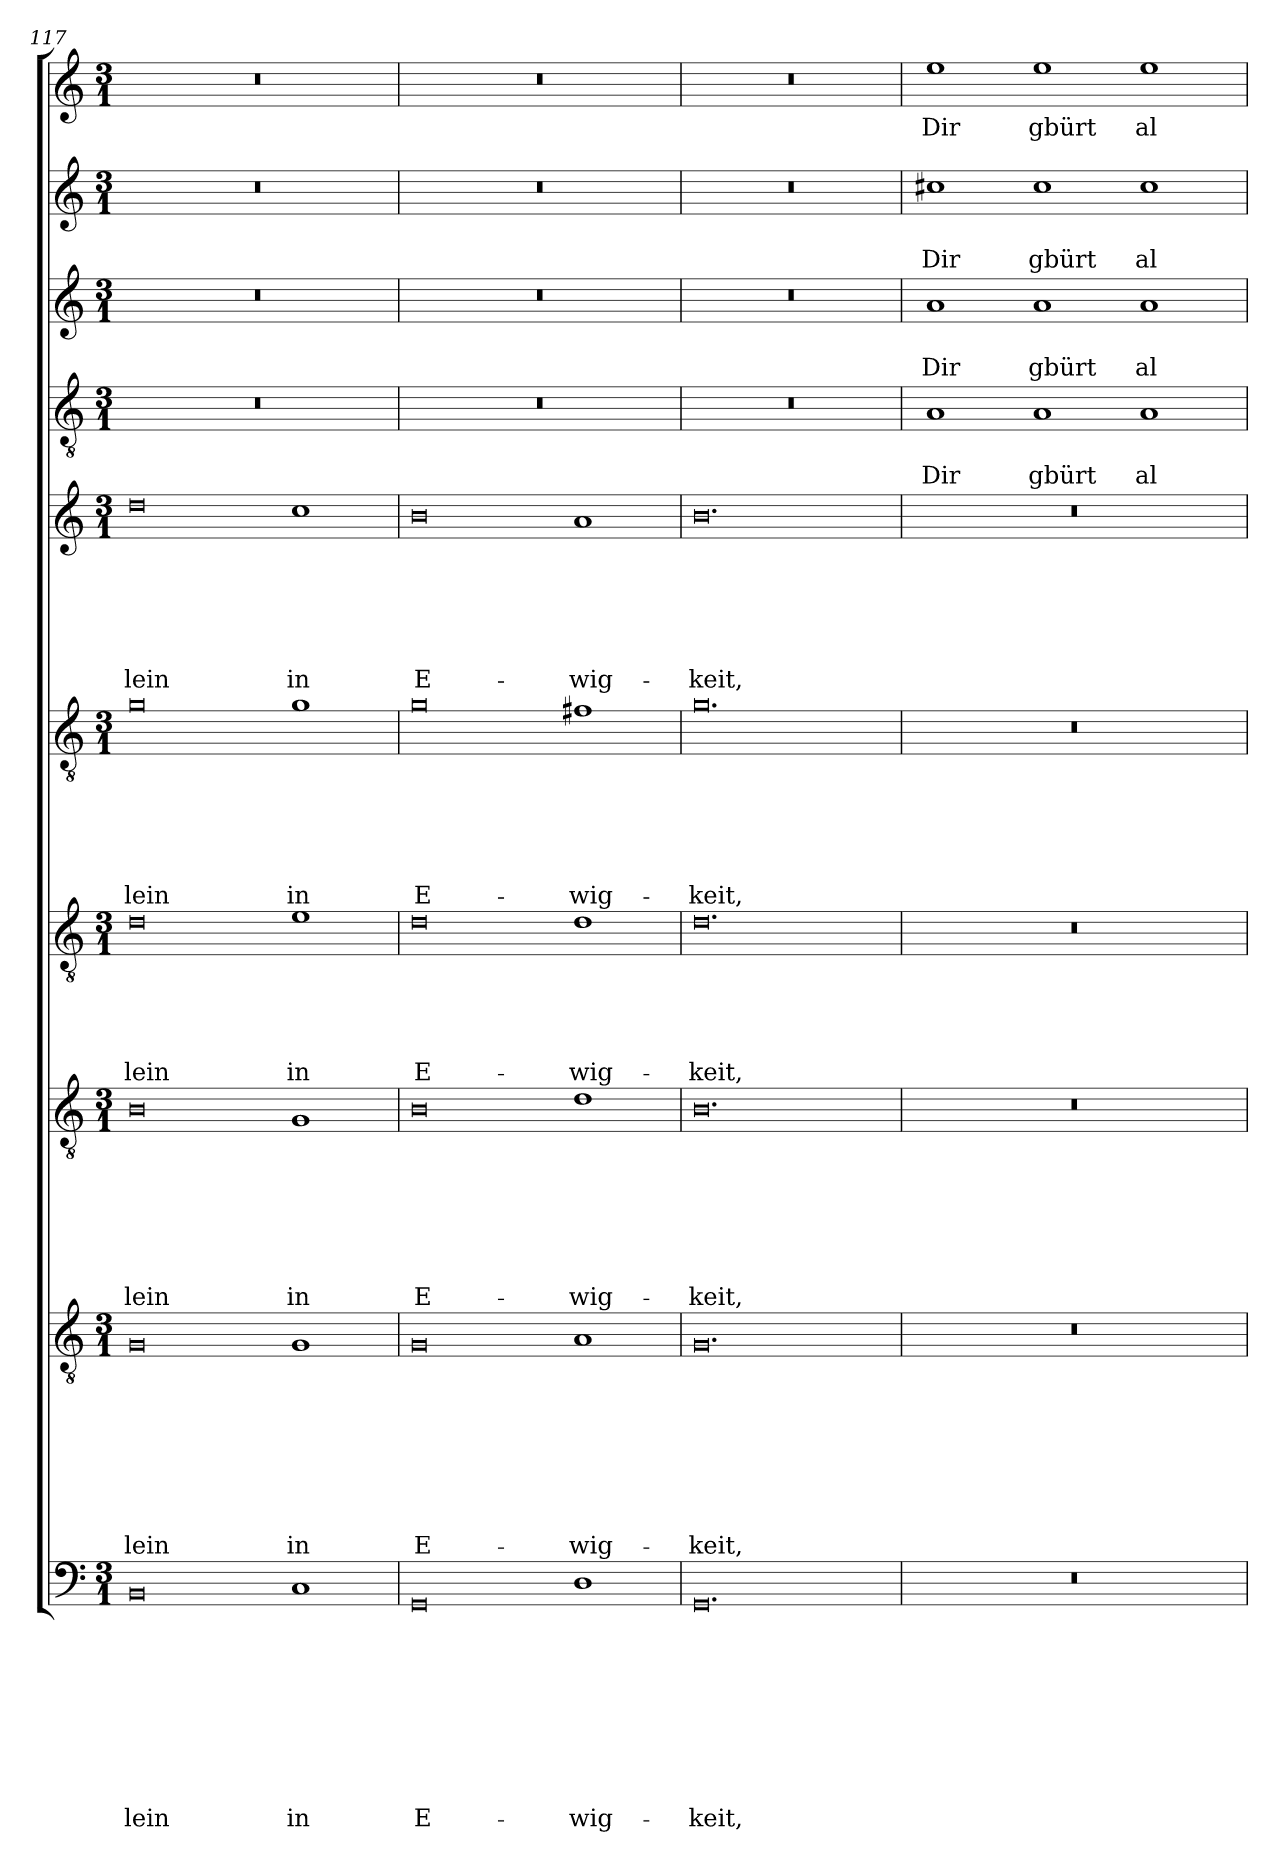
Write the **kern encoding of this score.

**kern	**text	**text	**text	**text	**text	**text	**text	**text	**text	**kern	**text	**text	**text	**text	**text	**text	**text	**text	**kern	**text	**text	**text	**text	**text	**text	**text	**kern	**text	**text	**text	**text	**text	**kern	**text	**text	**text	**text	**text	**text	**kern	**text	**text	**text	**text	**text	**text	**kern	**text	**text	**kern	**text	**text	**kern	**text	**text	**kern	**text
*part10	*part10	*part10	*part10	*part10	*part10	*part10	*part10	*part10	*part10	*part9	*part9	*part9	*part9	*part9	*part9	*part9	*part9	*part9	*part8	*part8	*part8	*part8	*part8	*part8	*part8	*part8	*part7	*part7	*part7	*part7	*part7	*part7	*part6	*part6	*part6	*part6	*part6	*part6	*part6	*part5	*part5	*part5	*part5	*part5	*part5	*part5	*part4	*part4	*part4	*part3	*part3	*part3	*part2	*part2	*part2	*part1	*part1
*staff10	*staff10	*staff10	*staff10	*staff10	*staff10	*staff10	*staff10	*staff10	*staff10	*staff9	*staff9	*staff9	*staff9	*staff9	*staff9	*staff9	*staff9	*staff9	*staff8	*staff8	*staff8	*staff8	*staff8	*staff8	*staff8	*staff8	*staff7	*staff7	*staff7	*staff7	*staff7	*staff7	*staff6	*staff6	*staff6	*staff6	*staff6	*staff6	*staff6	*staff5	*staff5	*staff5	*staff5	*staff5	*staff5	*staff5	*staff4	*staff4	*staff4	*staff3	*staff3	*staff3	*staff2	*staff2	*staff2	*staff1	*staff1
*clefF4	*	*	*	*	*	*	*	*	*	*clefGv2	*	*	*	*	*	*	*	*	*clefGv2	*	*	*	*	*	*	*	*clefGv2	*	*	*	*	*	*clefGv2	*	*	*	*	*	*	*clefG2	*	*	*	*	*	*	*clefGv2	*	*	*clefG2	*	*	*clefG2	*	*	*clefG2	*
*k[]	*	*	*	*	*	*	*	*	*	*k[]	*	*	*	*	*	*	*	*	*k[]	*	*	*	*	*	*	*	*k[]	*	*	*	*	*	*k[]	*	*	*	*	*	*	*k[]	*	*	*	*	*	*	*k[]	*	*	*k[]	*	*	*k[]	*	*	*k[]	*
*C:	*	*	*	*	*	*	*	*	*	*C:	*	*	*	*	*	*	*	*	*C:	*	*	*	*	*	*	*	*C:	*	*	*	*	*	*C:	*	*	*	*	*	*	*C:	*	*	*	*	*	*	*C:	*	*	*C:	*	*	*C:	*	*	*C:	*
*M3/1	*	*	*	*	*	*	*	*	*	*M3/1	*	*	*	*	*	*	*	*	*M3/1	*	*	*	*	*	*	*	*M3/1	*	*	*	*	*	*M3/1	*	*	*	*	*	*	*M3/1	*	*	*	*	*	*	*M3/1	*	*	*M3/1	*	*	*M3/1	*	*	*M3/1	*
=117	=117	=117	=117	=117	=117	=117	=117	=117	=117	=117	=117	=117	=117	=117	=117	=117	=117	=117	=117	=117	=117	=117	=117	=117	=117	=117	=117	=117	=117	=117	=117	=117	=117	=117	=117	=117	=117	=117	=117	=117	=117	=117	=117	=117	=117	=117	=117	=117	=117	=117	=117	=117	=117	=117	=117	=117	=117
!	!	!	!	!	!	!	!	!	!LO:LY:b	!	!	!	!	!	!	!	!	!LO:LY:b	!	!	!	!	!	!	!	!LO:LY:b	!	!	!	!	!	!LO:LY:b	!	!	!	!	!	!	!LO:LY:b	!	!	!	!	!	!	!LO:LY:b	!	!	!	!	!	!	!	!	!	!	!
0BB	.	.	.	.	.	.	.	.	-lein	0G	.	.	.	.	.	.	.	-lein	0B	.	.	.	.	.	.	-lein	0d	.	.	.	.	-lein	0g	.	.	.	.	.	-lein	0dd	.	.	.	.	.	-lein	0.r	.	.	0.r	.	.	0.r	.	.	0.r	.
!	!	!	!	!	!	!	!	!	!LO:LY:b	!	!	!	!	!	!	!	!	!LO:LY:b	!	!	!	!	!	!	!	!LO:LY:b	!	!	!	!	!	!LO:LY:b	!	!	!	!	!	!	!LO:LY:b	!	!	!	!	!	!	!LO:LY:b	!	!	!	!	!	!	!	!	!	!	!
1C	.	.	.	.	.	.	.	.	in	1G	.	.	.	.	.	.	.	in	1G	.	.	.	.	.	.	in	1e	.	.	.	.	in	1g	.	.	.	.	.	in	1cc	.	.	.	.	.	in	.	.	.	.	.	.	.	.	.	.	.
=118	=118	=118	=118	=118	=118	=118	=118	=118	=118	=118	=118	=118	=118	=118	=118	=118	=118	=118	=118	=118	=118	=118	=118	=118	=118	=118	=118	=118	=118	=118	=118	=118	=118	=118	=118	=118	=118	=118	=118	=118	=118	=118	=118	=118	=118	=118	=118	=118	=118	=118	=118	=118	=118	=118	=118	=118	=118
!	!	!	!	!	!	!	!	!	!LO:LY:b	!	!	!	!	!	!	!	!	!LO:LY:b	!	!	!	!	!	!	!	!LO:LY:b	!	!	!	!	!	!LO:LY:b	!	!	!	!	!	!	!LO:LY:b	!	!	!	!	!	!	!LO:LY:b	!	!	!	!	!	!	!	!	!	!	!
0GG	.	.	.	.	.	.	.	.	E-	0G	.	.	.	.	.	.	.	E-	0B	.	.	.	.	.	.	E-	0d	.	.	.	.	E-	0g	.	.	.	.	.	E-	0b	.	.	.	.	.	E-	0.r	.	.	0.r	.	.	0.r	.	.	0.r	.
!	!	!	!	!	!	!	!	!	!LO:LY:b	!	!	!	!	!	!	!	!	!LO:LY:b	!	!	!	!	!	!	!	!LO:LY:b	!	!	!	!	!	!LO:LY:b	!	!	!	!	!	!	!LO:LY:b	!	!	!	!	!	!	!LO:LY:b	!	!	!	!	!	!	!	!	!	!	!
1D	.	.	.	.	.	.	.	.	-wig-	1A	.	.	.	.	.	.	.	-wig-	1d	.	.	.	.	.	.	-wig-	1d	.	.	.	.	-wig-	1f#X	.	.	.	.	.	-wig-	1a	.	.	.	.	.	-wig-	.	.	.	.	.	.	.	.	.	.	.
=119	=119	=119	=119	=119	=119	=119	=119	=119	=119	=119	=119	=119	=119	=119	=119	=119	=119	=119	=119	=119	=119	=119	=119	=119	=119	=119	=119	=119	=119	=119	=119	=119	=119	=119	=119	=119	=119	=119	=119	=119	=119	=119	=119	=119	=119	=119	=119	=119	=119	=119	=119	=119	=119	=119	=119	=119	=119
!	!	!	!	!	!	!	!	!	!LO:LY:b	!	!	!	!	!	!	!	!	!LO:LY:b	!	!	!	!	!	!	!	!LO:LY:b	!	!	!	!	!	!LO:LY:b	!	!	!	!	!	!	!LO:LY:b	!	!	!	!	!	!	!LO:LY:b	!	!	!	!	!	!	!	!	!	!	!
0.GG	.	.	.	.	.	.	.	.	-keit,	0.G	.	.	.	.	.	.	.	-keit,	0.B	.	.	.	.	.	.	-keit,	0.d	.	.	.	.	-keit,	0.g	.	.	.	.	.	-keit,	0.b	.	.	.	.	.	-keit,	0.r	.	.	0.r	.	.	0.r	.	.	0.r	.
=120	=120	=120	=120	=120	=120	=120	=120	=120	=120	=120	=120	=120	=120	=120	=120	=120	=120	=120	=120	=120	=120	=120	=120	=120	=120	=120	=120	=120	=120	=120	=120	=120	=120	=120	=120	=120	=120	=120	=120	=120	=120	=120	=120	=120	=120	=120	=120	=120	=120	=120	=120	=120	=120	=120	=120	=120	=120
!	!	!	!	!	!	!	!	!	!	!	!	!	!	!	!	!	!	!	!	!	!	!	!	!	!	!	!	!	!	!	!	!	!	!	!	!	!	!	!	!	!	!	!	!	!	!	!	!	!LO:LY:b	!	!	!LO:LY:b	!	!	!LO:LY:b	!	!LO:LY:b
0.r	.	.	.	.	.	.	.	.	.	0.r	.	.	.	.	.	.	.	.	0.r	.	.	.	.	.	.	.	0.r	.	.	.	.	.	0.r	.	.	.	.	.	.	0.r	.	.	.	.	.	.	1A	.	Dir	1a	.	Dir	1cc#X	.	Dir	1ee	Dir
!	!	!	!	!	!	!	!	!	!	!	!	!	!	!	!	!	!	!	!	!	!	!	!	!	!	!	!	!	!	!	!	!	!	!	!	!	!	!	!	!	!	!	!	!	!	!	!	!	!LO:LY:b	!	!	!LO:LY:b	!	!	!LO:LY:b	!	!LO:LY:b
.	.	.	.	.	.	.	.	.	.	.	.	.	.	.	.	.	.	.	.	.	.	.	.	.	.	.	.	.	.	.	.	.	.	.	.	.	.	.	.	.	.	.	.	.	.	.	1A	.	gbürt	1a	.	gbürt	1cc#	.	gbürt	1ee	gbürt
!	!	!	!	!	!	!	!	!	!	!	!	!	!	!	!	!	!	!	!	!	!	!	!	!	!	!	!	!	!	!	!	!	!	!	!	!	!	!	!	!	!	!	!	!	!	!	!	!	!LO:LY:b	!	!	!LO:LY:b	!	!	!LO:LY:b	!	!LO:LY:b
.	.	.	.	.	.	.	.	.	.	.	.	.	.	.	.	.	.	.	.	.	.	.	.	.	.	.	.	.	.	.	.	.	.	.	.	.	.	.	.	.	.	.	.	.	.	.	1A	.	al-	1a	.	al-	1cc#	.	al-	1ee	al-
=	=	=	=	=	=	=	=	=	=	=	=	=	=	=	=	=	=	=	=	=	=	=	=	=	=	=	=	=	=	=	=	=	=	=	=	=	=	=	=	=	=	=	=	=	=	=	=	=	=	=	=	=	=	=	=	=	=
*-	*-	*-	*-	*-	*-	*-	*-	*-	*-	*-	*-	*-	*-	*-	*-	*-	*-	*-	*-	*-	*-	*-	*-	*-	*-	*-	*-	*-	*-	*-	*-	*-	*-	*-	*-	*-	*-	*-	*-	*-	*-	*-	*-	*-	*-	*-	*-	*-	*-	*-	*-	*-	*-	*-	*-	*-	*-
